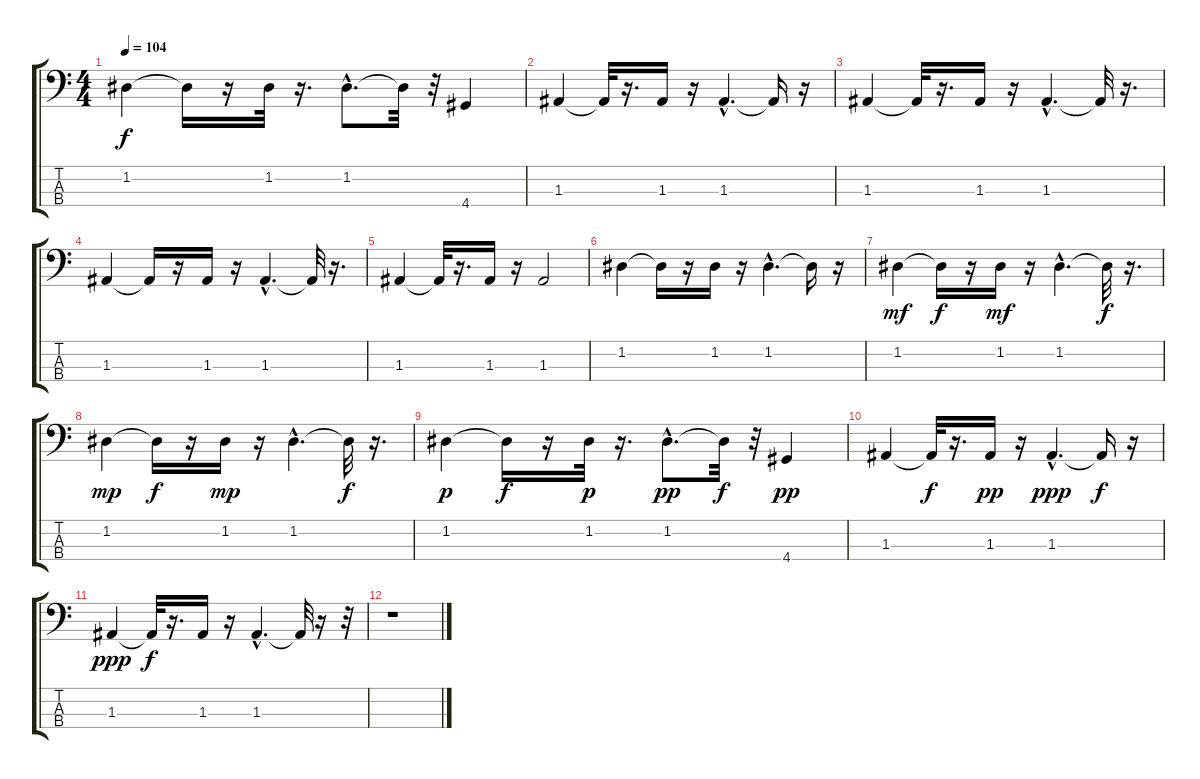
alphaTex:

\track "" {instrument electricbassfinger}
\staff {score tabs}
\tuning (G2 D2 A1 E1) {hide}
\ts (4 4)
\tempo 104
\clef f4
\ks c
1.2.4{dy f} 1.2{t}.16 r.16 1.2.32 r.16{d} 1.2{hac}.8{d} 1.2{t}.32 r.32 4.4.4 |
1.3.4 1.3{t}.32 r.16{d} 1.3.16 r.16 1.3{hac}.4{d} 1.3{t}.16 r.16 |
1.3.4 1.3{t}.32 r.16{d} 1.3.16 r.16 1.3{hac}.4{d} 1.3{t}.32 r.16{d} |
1.3.4 1.3{t}.16 r.16 1.3.16 r.16 1.3{hac}.4{d} 1.3{t}.32 r.16{d} |
1.3.4 1.3{t}.32 r.16{d} 1.3.16 r.16 1.3.2 |
1.2.4 1.2{t}.16 r.16 1.2.16 r.16 1.2{hac}.4{d} 1.2{t}.16 r.16 |
1.2.4{dy mf} 1.2{t}.16{dy f} r.16 1.2.16{dy mf} r.16 1.2{hac}.4{d} 1.2{t}.32{dy f} r.16{d} |
1.2.4{dy mp} 1.2{t}.16{dy f} r.16 1.2.16{dy mp} r.16 1.2{hac}.4{d} 1.2{t}.32{dy f} r.16{d} |
1.2.4{dy p} 1.2{t}.16{dy f} r.16 1.2.32{dy p} r.16{d} 1.2{hac}.8{d dy pp} 1.2{t}.32{dy f} r.32 4.4.4{dy pp} |
1.3.4 1.3{t}.32{dy f} r.16{d} 1.3.16{dy pp} r.16 1.3{hac}.4{d dy ppp} 1.3{t}.16{dy f} r.16 |
1.3.4{dy ppp} 1.3{t}.32{dy f} r.16{d} 1.3.16 r.16 1.3{hac}.4{d} 1.3{t}.32 r.16 r.32 |
r.1
